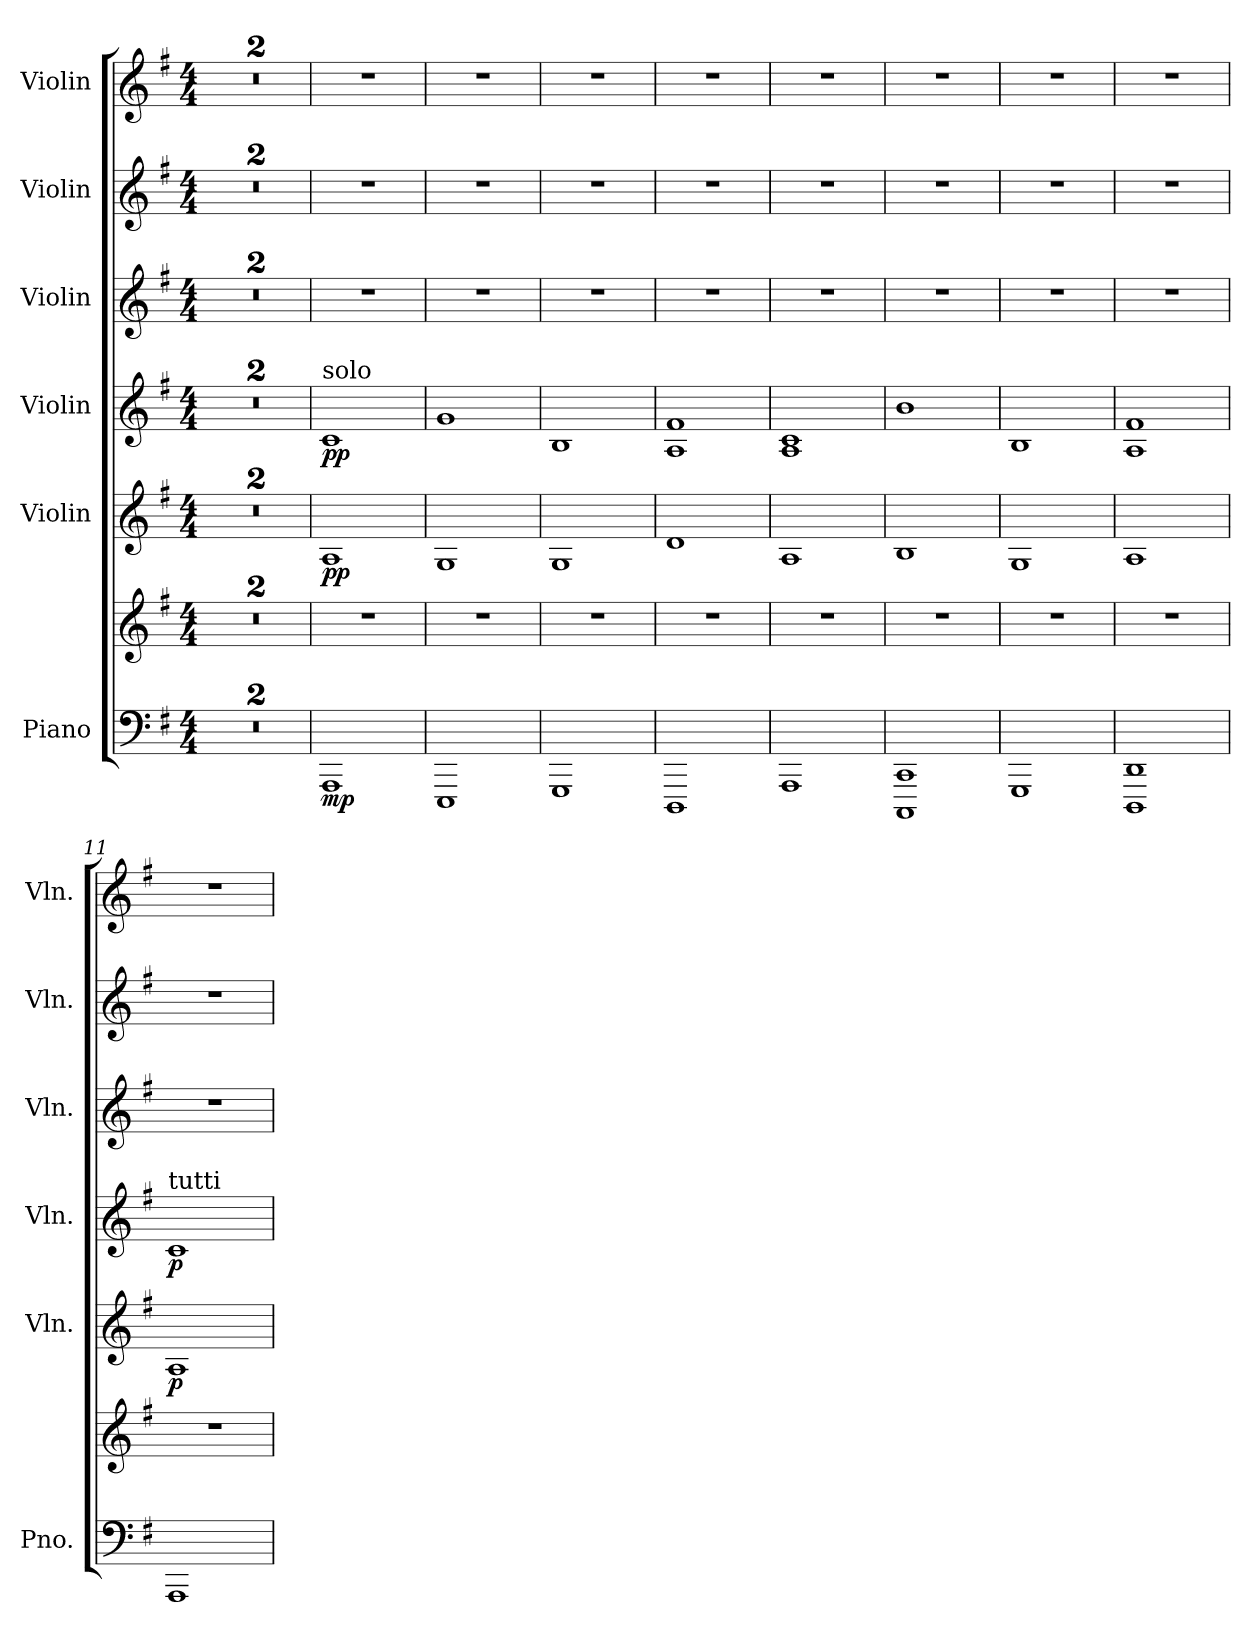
**kern	**kern	**dynam	**kern	**dynam	**kern	**dynam	**kern	**kern	**kern
*part6	*part6	*part6	*part5	*part5	*part4	*part4	*part3	*part2	*part1
*staff7	*staff6	*staff6/7	*staff5	*staff5	*staff4	*staff4	*staff3	*staff2	*staff1
*I"Piano	*	*	*I"Violin	*	*I"Violin	*	*I"Violin	*I"Violin	*I"Violin
*I'Pno.	*	*	*I'Vln.	*	*I'Vln.	*	*I'Vln.	*I'Vln.	*I'Vln.
*clefF4	*clefG2	*	*clefG2	*	*clefG2	*	*clefG2	*clefG2	*clefG2
*k[f#]	*k[f#]	*	*k[f#]	*	*k[f#]	*	*k[f#]	*k[f#]	*k[f#]
*M4/4	*M4/4	*	*M4/4	*	*M4/4	*	*M4/4	*M4/4	*M4/4
*MM63	*MM63	*	*MM63	*	*MM63	*	*MM63	*MM63	*MM63
=1	=1	=1	=1	=1	=1	=1	=1	=1	=1
1r	1r	.	1r	.	1r	.	1r	1r	1r
=2	=2	=2	=2	=2	=2	=2	=2	=2	=2
1r	1r	.	1r	.	1r	.	1r	1r	1r
=3	=3	=3	=3	=3	=3	=3	=3	=3	=3
!	!	!	!	!	!LO:TX:a:t=solo	!	!	!	!
!	!	!LO:DY:b=2	!	!LO:DY:b	!	!LO:DY:b	!	!	!
1AAA	1r	mp	1A	pp	1c	pp	1r	1r	1r
=4	=4	=4	=4	=4	=4	=4	=4	=4	=4
1EEE	1r	.	1G	.	1g	.	1r	1r	1r
=5	=5	=5	=5	=5	=5	=5	=5	=5	=5
1GGG	1r	.	1G	.	1B	.	1r	1r	1r
=6	=6	=6	=6	=6	=6	=6	=6	=6	=6
1DDD	1r	.	1d	.	1A 1f#	.	1r	1r	1r
=7	=7	=7	=7	=7	=7	=7	=7	=7	=7
1AAA	1r	.	1A	.	1A 1c	.	1r	1r	1r
=8	=8	=8	=8	=8	=8	=8	=8	=8	=8
1CCC 1CC	1r	.	1B	.	1b	.	1r	1r	1r
=9	=9	=9	=9	=9	=9	=9	=9	=9	=9
1GGG	1r	.	1G	.	1B	.	1r	1r	1r
=10	=10	=10	=10	=10	=10	=10	=10	=10	=10
1DDD 1DD	1r	.	1A	.	1A 1f#	.	1r	1r	1r
=11	=11	=11	=11	=11	=11	=11	=11	=11	=11
!	!	!	!	!	!LO:TX:a:t=tutti	!	!	!	!
!	!	!	!	!LO:DY:b	!	!LO:DY:b	!	!	!
1AAA	1r	.	1A	p	1c	p	1r	1r	1r
=	=	=	=	=	=	=	=	=	=
*-	*-	*-	*-	*-	*-	*-	*-	*-	*-
